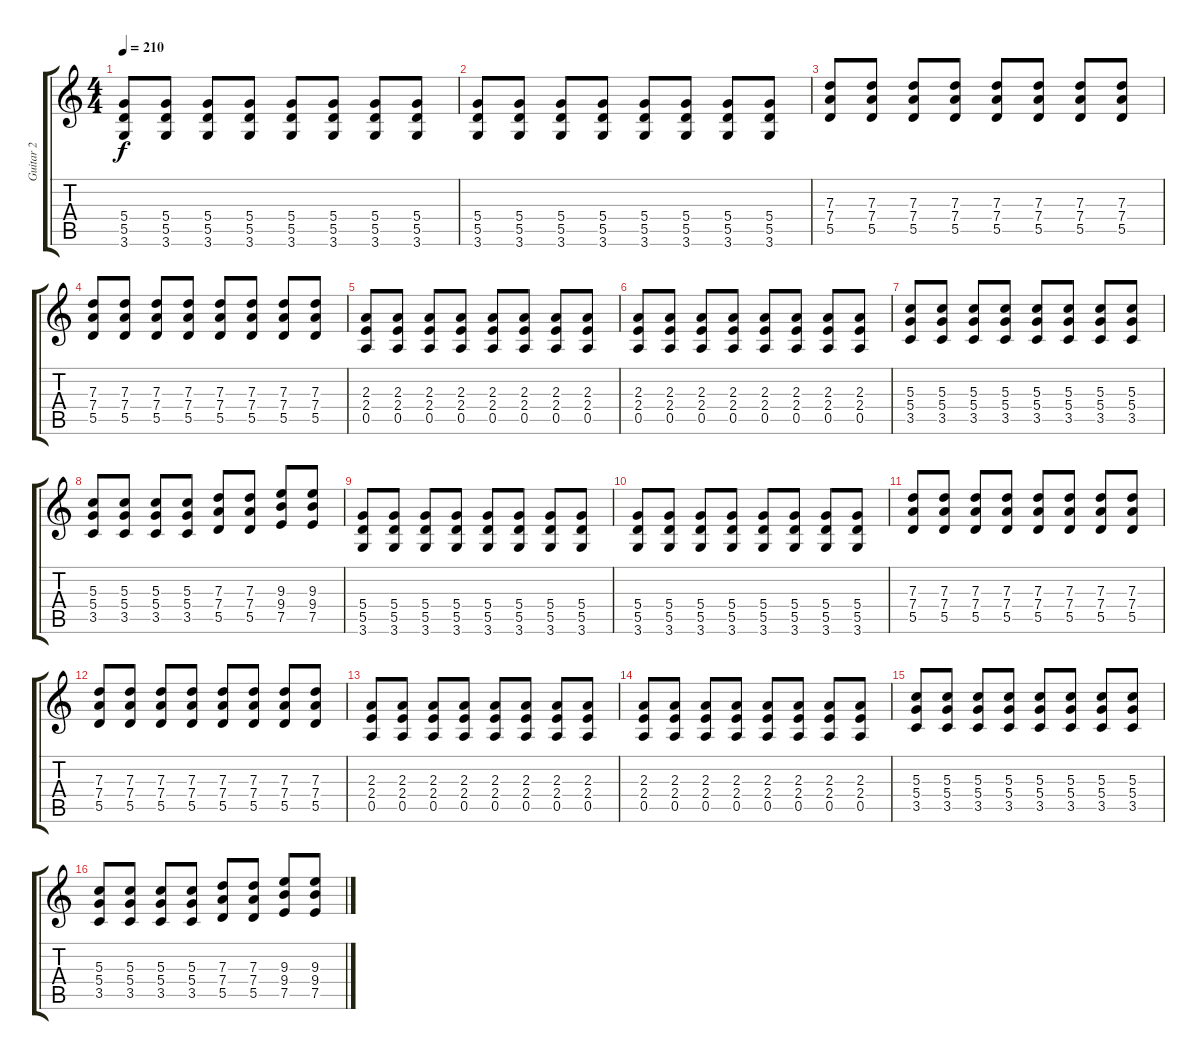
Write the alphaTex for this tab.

\track ("Guitar 2" "Guitar 2") {instrument distortionguitar}
\staff {score tabs}
\tuning (E4 B3 G3 D3 A2 E2) {hide}
\ts (4 4)
\tempo 210
\clef g2
\ks c
(5.4 5.5 3.6).8{dy f} (5.4 5.5 3.6).8 (5.4 5.5 3.6).8 (5.4 5.5 3.6).8 (5.4 5.5 3.6).8 (5.4 5.5 3.6).8 (5.4 5.5 3.6).8 (5.4 5.5 3.6).8 |
(5.4 5.5 3.6).8 (5.4 5.5 3.6).8 (5.4 5.5 3.6).8 (5.4 5.5 3.6).8 (5.4 5.5 3.6).8 (5.4 5.5 3.6).8 (5.4 5.5 3.6).8 (5.4 5.5 3.6).8 |
(7.3 7.4 5.5).8 (7.3 7.4 5.5).8 (7.3 7.4 5.5).8 (7.3 7.4 5.5).8 (7.3 7.4 5.5).8 (7.3 7.4 5.5).8 (7.3 7.4 5.5).8 (7.3 7.4 5.5).8 |
(7.3 7.4 5.5).8 (7.3 7.4 5.5).8 (7.3 7.4 5.5).8 (7.3 7.4 5.5).8 (7.3 7.4 5.5).8 (7.3 7.4 5.5).8 (7.3 7.4 5.5).8 (7.3 7.4 5.5).8 |
(2.3 2.4 0.5).8 (2.3 2.4 0.5).8 (2.3 2.4 0.5).8 (2.3 2.4 0.5).8 (2.3 2.4 0.5).8 (2.3 2.4 0.5).8 (2.3 2.4 0.5).8 (2.3 2.4 0.5).8 |
(2.3 2.4 0.5).8 (2.3 2.4 0.5).8 (2.3 2.4 0.5).8 (2.3 2.4 0.5).8 (2.3 2.4 0.5).8 (2.3 2.4 0.5).8 (2.3 2.4 0.5).8 (2.3 2.4 0.5).8 |
(5.3 5.4 3.5).8 (5.3 5.4 3.5).8 (5.3 5.4 3.5).8 (5.3 5.4 3.5).8 (5.3 5.4 3.5).8 (5.3 5.4 3.5).8 (5.3 5.4 3.5).8 (5.3 5.4 3.5).8 |
(5.3 5.4 3.5).8 (5.3 5.4 3.5).8 (5.3 5.4 3.5).8 (5.3 5.4 3.5).8 (7.3 7.4 5.5).8 (7.3 7.4 5.5).8 (9.3 9.4 7.5).8 (9.3 9.4 7.5).8 |
(5.4 5.5 3.6).8 (5.4 5.5 3.6).8 (5.4 5.5 3.6).8 (5.4 5.5 3.6).8 (5.4 5.5 3.6).8 (5.4 5.5 3.6).8 (5.4 5.5 3.6).8 (5.4 5.5 3.6).8 |
(5.4 5.5 3.6).8 (5.4 5.5 3.6).8 (5.4 5.5 3.6).8 (5.4 5.5 3.6).8 (5.4 5.5 3.6).8 (5.4 5.5 3.6).8 (5.4 5.5 3.6).8 (5.4 5.5 3.6).8 |
(7.3 7.4 5.5).8 (7.3 7.4 5.5).8 (7.3 7.4 5.5).8 (7.3 7.4 5.5).8 (7.3 7.4 5.5).8 (7.3 7.4 5.5).8 (7.3 7.4 5.5).8 (7.3 7.4 5.5).8 |
(7.3 7.4 5.5).8 (7.3 7.4 5.5).8 (7.3 7.4 5.5).8 (7.3 7.4 5.5).8 (7.3 7.4 5.5).8 (7.3 7.4 5.5).8 (7.3 7.4 5.5).8 (7.3 7.4 5.5).8 |
(2.3 2.4 0.5).8 (2.3 2.4 0.5).8 (2.3 2.4 0.5).8 (2.3 2.4 0.5).8 (2.3 2.4 0.5).8 (2.3 2.4 0.5).8 (2.3 2.4 0.5).8 (2.3 2.4 0.5).8 |
(2.3 2.4 0.5).8 (2.3 2.4 0.5).8 (2.3 2.4 0.5).8 (2.3 2.4 0.5).8 (2.3 2.4 0.5).8 (2.3 2.4 0.5).8 (2.3 2.4 0.5).8 (2.3 2.4 0.5).8 |
(5.3 5.4 3.5).8 (5.3 5.4 3.5).8 (5.3 5.4 3.5).8 (5.3 5.4 3.5).8 (5.3 5.4 3.5).8 (5.3 5.4 3.5).8 (5.3 5.4 3.5).8 (5.3 5.4 3.5).8 |
(5.3 5.4 3.5).8 (5.3 5.4 3.5).8 (5.3 5.4 3.5).8 (5.3 5.4 3.5).8 (7.3 7.4 5.5).8 (7.3 7.4 5.5).8 (9.3 9.4 7.5).8 (9.3 9.4 7.5).8
